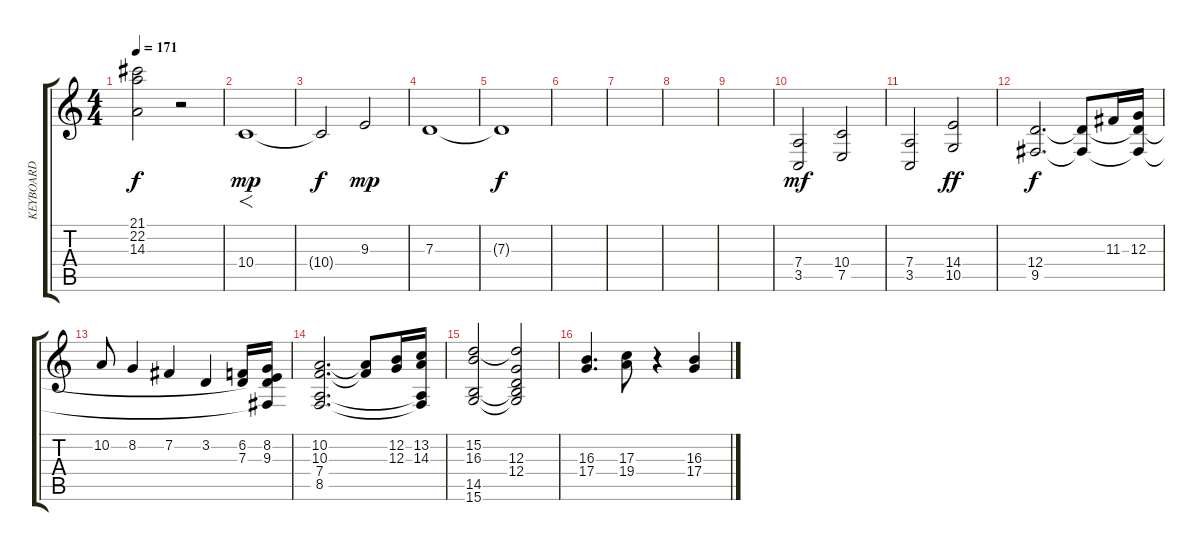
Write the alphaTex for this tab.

\track ("KEYBOARD" "KEYBOARD") {instrument stringensemble1}
\staff {score tabs}
\tuning (E4 B3 G3 D3 A2 E2) {hide}
\ts (4 4)
\tempo 171
\clef g2
\ks c
(21.1{t} 22.2{t} 14.3{t}).2{dy f} r.2 |
10.4.1{f dy mp} |
10.4{t}.2{dy f} 9.3.2{dy mp} |
7.3.1 |
7.3{t}.1{dy f} |
|
|
|
|
(7.4 3.5).2{dy mf} (10.4 7.5).2 |
(7.4 3.5).2 (14.4 10.5).2{dy ff} |
(12.4 9.5).2{d dy f} (12.4{t} 9.5{t}).8 11.3.16 (12.3 12.4{t} 9.5{t}).16 |
10.2.8 8.2.4 7.2.4 3.2.4 (6.2 7.3).16 (8.2 9.3 12.4{t} 9.5{t}).16 |
(10.2 10.3 7.4 8.5).2{d} (10.2{t} 10.3{t}).8 (12.2 12.3).16 (13.2 14.3 7.4{t} 8.5{t}).16 |
(15.2 16.3 14.5 15.6).2 (15.2{t} 12.3 12.4 14.5{t} 15.6{t}).2 |
(16.3 17.4).4{d} (17.3 19.4).8 r.4 (16.3 17.4).4
